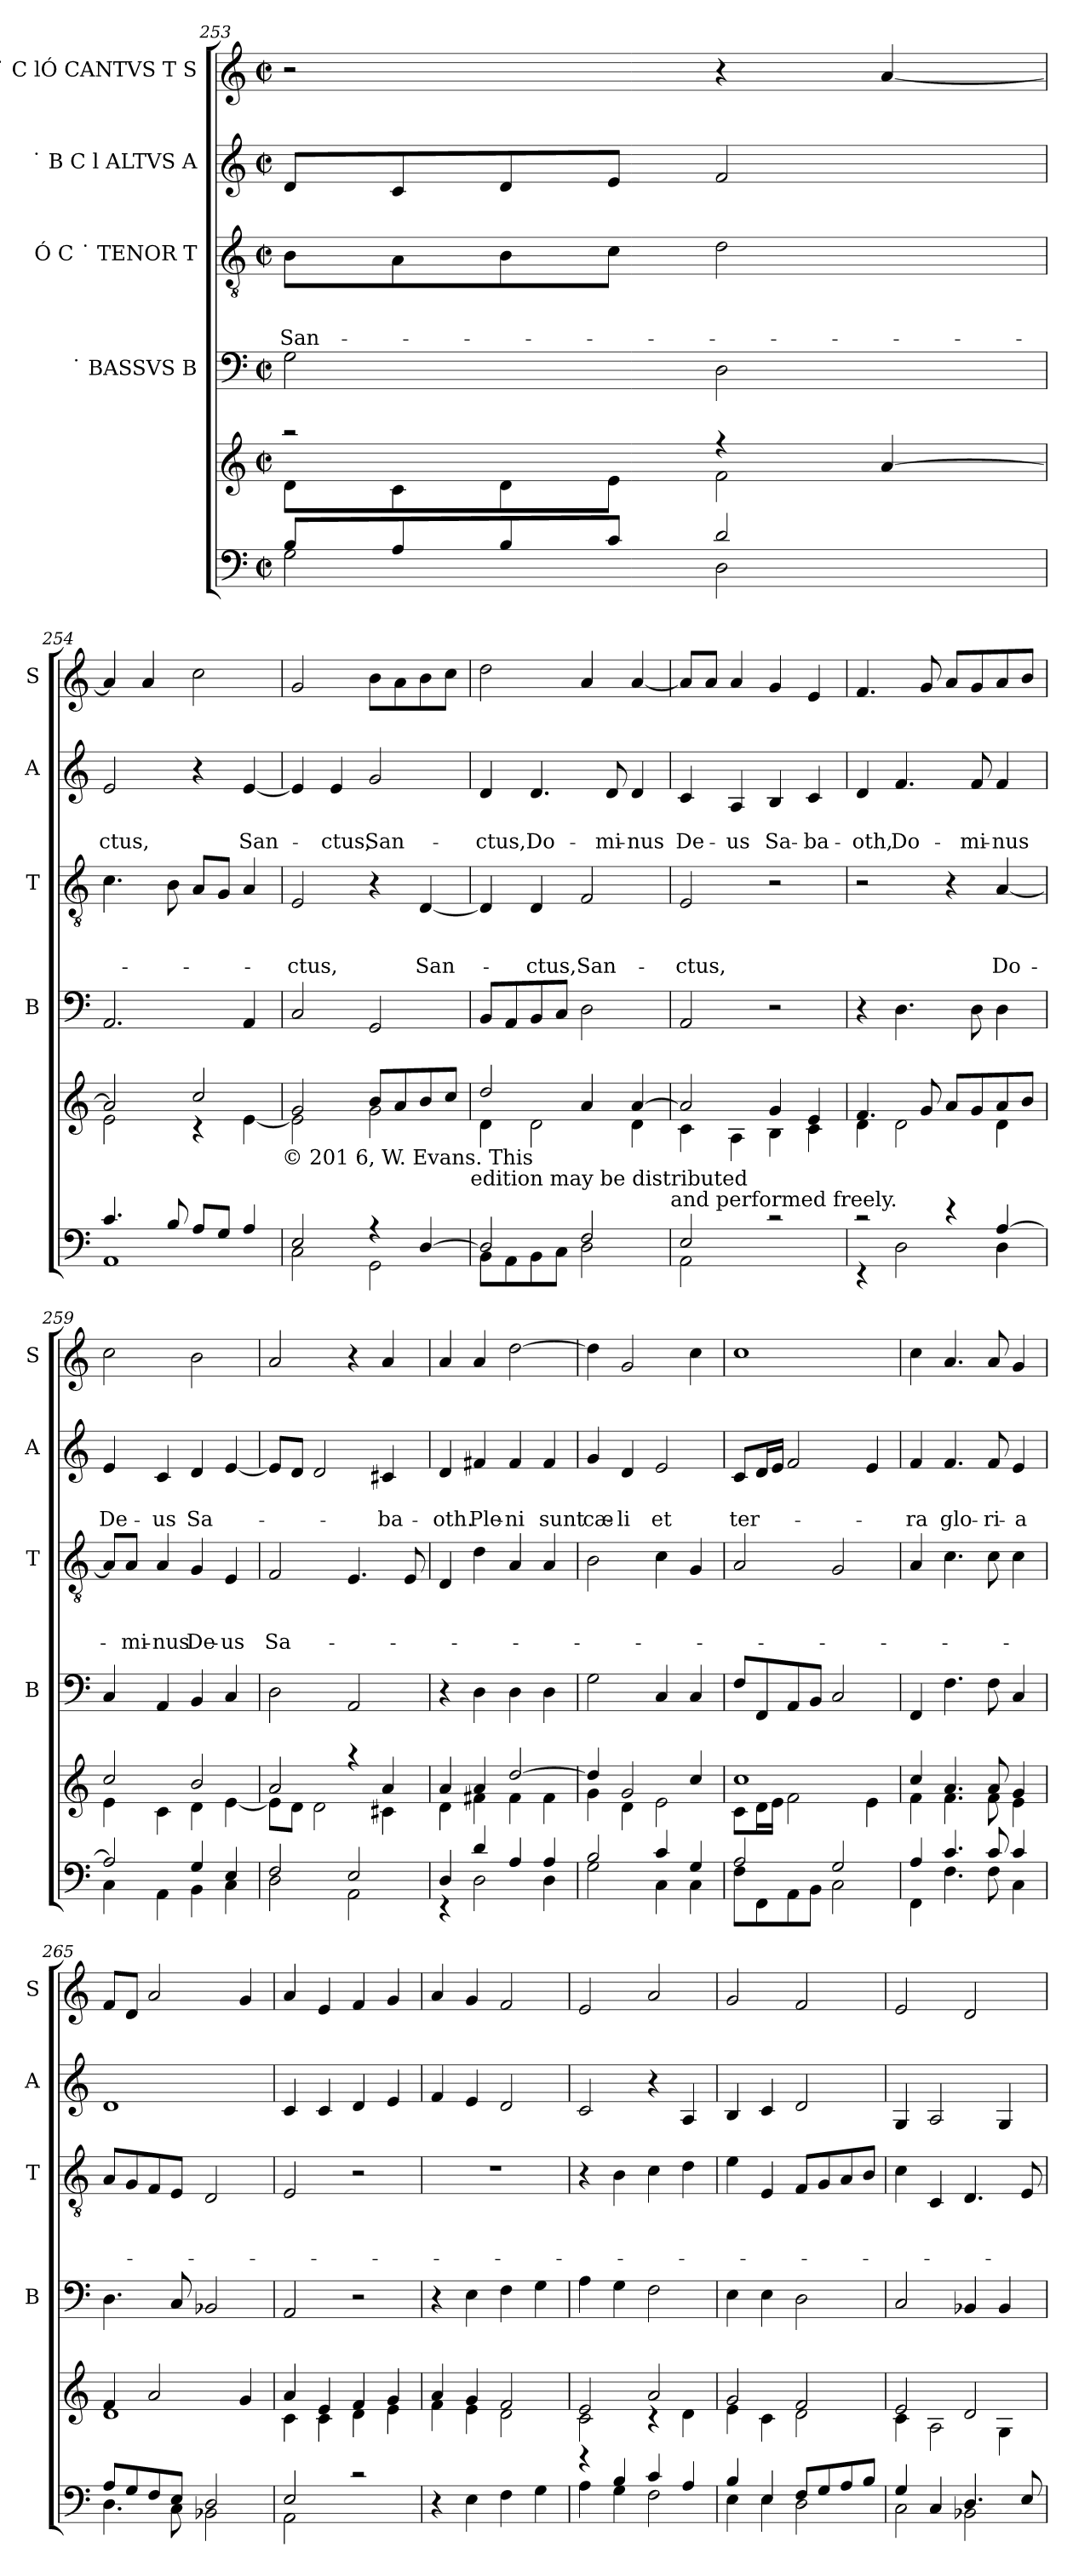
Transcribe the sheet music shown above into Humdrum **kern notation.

**kern	**kern	**kern	**kern	**text	**text	**text	**kern	**text	**text	**kern
*part6	*part5	*part4	*part3	*part3	*part3	*part3	*part2	*part2	*part2	*part1
*staff6	*staff5	*staff4	*staff3	*staff3	*staff3	*staff3	*staff2	*staff2	*staff2	*staff1
*	*	*I"˙ BASSVS B	*I"Ó C ˙ TENOR T	*	*	*	*I"˙ B C l ALTVS A	*	*	*I"˙ C lÓ CANTVS T S
*	*	*I'B	*I'T	*	*	*	*I'A	*	*	*I'S
!!LO:LB:g=z
*clefF4	*clefG2	*clefF4	*clefGv2	*	*	*	*clefG2	*	*	*clefG2
*k[]	*k[]	*k[]	*k[]	*	*	*	*k[]	*	*	*k[]
*C:	*C:	*C:	*C:	*	*	*	*C:	*	*	*C:
*M2/2	*M2/2	*M2/2	*M2/2	*	*	*	*M2/2	*	*	*M2/2
*met(c|)	*met(c|)	*met(c|)	*met(c|)	*	*	*	*met(c|)	*	*	*met(c|)
=253	=253	=253	=253	=253	=253	=253	=253	=253	=253	=253
*^	*^	*	*	*	*	*	*	*	*	*
!	!	!	!	!	!	!	!	!LO:LY:b	!	!	!	!
8B/L	2G\	2raa	8d\L	2G\	8B\L	.	.	San-	8d/L	.	.	2r
8A/	.	.	8c\	.	8A\	.	.	.	8c/	.	.	.
8B/	.	.	8d\	.	8B\	.	.	.	8d/	.	.	.
8c/J	.	.	8e\J	.	8c\J	.	.	.	8e/J	.	.	.
2d/	2D\	4ree	2f\	2D\	2d\	.	.	.	2f/	.	.	4r
.	.	[>4a/	.	.	.	.	.	.	.	.	.	[<4a/
=254	=254	=254	=254	=254	=254	=254	=254	=254	=254	=254	=254	=254
!	!	!	!	!	!	!	!	!	!	!	!LO:LY:b	!
4.c/	1AA	2a/]	2e\	2.AA/	4.c\	.	.	.	2e/	.	-ctus,	4a/]
.	.	.	.	.	.	.	.	.	.	.	.	4a/
8B/	.	.	.	.	8B\	.	.	.	.	.	.	.
8A/L	.	2cc/	4rc	.	8A/L	.	.	.	4r	.	.	2cc\
8G/J	.	.	.	.	8G/J	.	.	.	.	.	.	.
!	!	!	!	!	!	!	!	!	!	!	!LO:LY:b	!
4A/	.	.	[<4e\	4AA/	4A/	.	.	.	[<4e/	.	San-	.
!	!	!	!LO:TX:b:t=© 201 6, W. Evans. This	!	!	!	!	!	!	!	!	!
=255	=255	=255	=255	=255	=255	=255	=255	=255	=255	=255	=255	=255
!	!	!	!	!	!	!	!	!LO:LY:b	!	!	!	!
2E/	2C\	2g/	2e\]	2C/	2E/	.	.	-ctus,	4e/]	.	.	2g/
!	!	!	!	!	!	!	!	!	!	!	!LO:LY:b	!
.	.	.	.	.	.	.	.	.	4e/	.	-ctus,	.
!	!	!	!	!	!	!	!	!	!	!	!LO:LY:b	!
4rG	2GG\	8b/L	2g\	2GG/	4r	.	.	.	2g/	.	San-	8b\L
.	.	8a/	.	.	.	.	.	.	.	.	.	8a\
!	!	!	!	!	!	!	!	!LO:LY:b	!	!	!	!
[>4D/	.	8b/	.	.	[<4D/	.	.	San-	.	.	.	8b\
.	.	8cc/J	.	.	.	.	.	.	.	.	.	8cc\J
!	!	!LO:TX:b:t=edition may be distributed	!	!	!	!	!	!	!	!	!	!
=256	=256	=256	=256	=256	=256	=256	=256	=256	=256	=256	=256	=256
!	!	!	!	!	!	!	!	!	!	!	!LO:LY:b	!
2D/]	8BB\L	2dd/	4d\	8BB/L	4D/]	.	.	.	4d/	.	-ctus,	2dd\
.	8AA\	.	.	8AA/	.	.	.	.	.	.	.	.
!	!	!	!	!	!	!	!	!LO:LY:b	!	!	!LO:LY:b	!
.	8BB\	.	2d\	8BB/	4D/	.	.	-ctus,	4.d/	.	Do-	.
.	8C\J	.	.	8C/J	.	.	.	.	.	.	.	.
!	!	!	!	!	!	!	!	!LO:LY:b	!	!	!	!
2F/	2D\	4a/	.	2D\	2F/	.	.	San-	.	.	.	4a/
!	!	!	!	!	!	!	!	!	!	!	!LO:LY:b	!
.	.	.	.	.	.	.	.	.	8d/	.	-mi-	.
!	!	!	!	!	!	!	!	!	!	!	!LO:LY:b:rj	!
.	.	[>4a/	4d\	.	.	.	.	.	4d/	.	-nus	[<4a/
!	!	!	!LO:TX:b:t=and performed freely.	!	!	!	!	!	!	!	!	!
=257	=257	=257	=257	=257	=257	=257	=257	=257	=257	=257	=257	=257
!	!	!	!	!	!	!	!	!LO:LY:b	!	!	!LO:LY:b	!
2E/	2AA\	2a/]	4c\	2AA/	2E/	.	.	-ctus,	4c/	.	De-	8a/L]
.	.	.	.	.	.	.	.	.	.	.	.	8a/J
!	!	!	!	!	!	!	!	!	!	!	!LO:LY:b	!
.	.	.	4A\	.	.	.	.	.	4A/	.	-us	4a/
!	!	!	!	!	!	!	!	!	!	!	!LO:LY:b	!
2rc	2ryy	4g/	4B\	2r	2r	.	.	.	4B/	.	Sa-	4g/
!	!	!	!	!	!	!	!	!	!	!	!LO:LY:b	!
.	.	4e/	4c\	.	.	.	.	.	4c/	.	-ba-	4e/
!!LO:PB:g=z
=258	=258	=258	=258	=258	=258	=258	=258	=258	=258	=258	=258	=258
!	!	!	!	!	!	!	!	!	!	!	!LO:LY:b	!
2rc	4rEE	4.f/	4d\	4r	2r	.	.	.	4d/	.	-oth,	4.f/
!	!	!	!	!	!	!	!	!	!	!	!LO:LY:b	!
.	2D\	.	2d\	4.D\	.	.	.	.	4.f/	.	Do-	.
.	.	8g/	.	.	.	.	.	.	.	.	.	8g/
4rd	.	8a/L	.	.	4r	.	.	.	.	.	.	8a/L
!	!	!	!	!	!	!	!	!	!	!	!LO:LY:b	!
.	.	8g/	.	8D\	.	.	.	.	8f/	.	-mi-	8g/
!	!	!	!	!	!	!	!	!LO:LY:b	!	!	!LO:LY:b:rj	!
[>4A/	4D\	8a/	4d\	4D\	[<4A/	.	.	Do-	4f/	.	-nus	8a/
.	.	8b/J	.	.	.	.	.	.	.	.	.	8b/J
=259	=259	=259	=259	=259	=259	=259	=259	=259	=259	=259	=259	=259
!	!	!	!	!	!	!	!	!	!	!	!LO:LY:b	!
2A/]	4C\	2cc/	4e\	4C/	8A/L]	.	.	.	4e/	.	De-	2cc\
!	!	!	!	!	!	!	!	!LO:LY:b	!	!	!	!
.	.	.	.	.	8A/J	.	.	-mi-	.	.	.	.
!	!	!	!	!	!	!	!	!LO:LY:b:rj	!	!	!LO:LY:b	!
.	4AA\	.	4c\	4AA/	4A/	.	.	-nus	4c/	.	-us	.
!	!	!	!	!	!	!	!	!LO:LY:b	!	!	!LO:LY:b	!
4G/	4BB\	2b/	4d\	4BB/	4G/	.	.	De-	4d/	.	Sa-	2b\
!	!	!	!	!	!	!	!	!LO:LY:b	!	!	!	!
4E/	4C\	.	[<4e\	4C/	4E/	.	.	-us	[<4e/	.	.	.
=260	=260	=260	=260	=260	=260	=260	=260	=260	=260	=260	=260	=260
!	!	!	!	!	!	!	!	!LO:LY:b	!	!	!	!
2F/	2D\	2a/	8e\L]	2D\	2F/	.	.	Sa-	8e/L]	.	.	2a/
.	.	.	8d\J	.	.	.	.	.	8d/J	.	.	.
.	.	.	2d\	.	.	.	.	.	2d/	.	.	.
2E/	2AA\	4raa	.	2AA/	4.E/	.	.	.	.	.	.	4r
!	!	!	!	!	!	!	!	!	!	!	!LO:LY:b	!
.	.	4a/	4c#X\	.	.	.	.	.	4c#X/	.	-ba-	4a/
.	.	.	.	.	8E/	.	.	.	.	.	.	.
=261	=261	=261	=261	=261	=261	=261	=261	=261	=261	=261	=261	=261
!	!	!	!	!	!	!	!	!	!	!	!LO:LY:b	!
4D/	4rEE	4a/	4d\	4r	4D/	.	.	.	4d/	.	-oth.	4a/
!	!	!	!	!	!	!	!	!	!	!	!LO:LY:b	!
4d/	2D\	4a/	4f#X\	4D\	4d\	.	.	.	4f#X/	.	Ple-	4a/
!	!	!	!	!	!	!	!	!	!	!	!LO:LY:b	!
4A/	.	[>2dd/	4f#\	4D\	4A/	.	.	.	4f#/	.	-ni	[>2dd\
!	!	!	!	!	!	!	!	!	!	!	!LO:LY:b	!
4A/	4D\	.	4f#\	4D\	4A/	.	.	.	4f#/	.	sunt	.
=262	=262	=262	=262	=262	=262	=262	=262	=262	=262	=262	=262	=262
!	!	!	!	!	!	!	!	!	!	!	!LO:LY:b	!
2B/	2G\	4dd/]	4g\	2G\	2B\	.	.	.	4g/	.	cæ-	4dd\]
!	!	!	!	!	!	!	!	!	!	!	!LO:LY:b	!
.	.	2g/	4d\	.	.	.	.	.	4d/	.	-li	2g/
!	!	!	!	!	!	!	!	!	!	!	!LO:LY:b	!
4c/	4C\	.	2e\	4C/	4c\	.	.	.	2e/	.	et	.
4G/	4C\	4cc/	.	4C/	4G/	.	.	.	.	.	.	4cc\
!!LO:LB:g=z
=263	=263	=263	=263	=263	=263	=263	=263	=263	=263	=263	=263	=263
!	!	!	!	!	!	!	!	!	!	!	!LO:LY:b	!
2A/	8F\L	1cc	8c\L	8F/L	2A/	.	.	.	8c/L	.	ter-	1cc
.	8FF\	.	16d\L	8FF/	.	.	.	.	16d/L	.	.	.
.	.	.	16e\JJ	.	.	.	.	.	16e/JJ	.	.	.
.	8AA\	.	2f\	8AA/	.	.	.	.	2f/	.	.	.
.	8BB\J	.	.	8BB/J	.	.	.	.	.	.	.	.
2G/	2C\	.	.	2C/	2G/	.	.	.	.	.	.	.
.	.	.	4e\	.	.	.	.	.	4e/	.	.	.
=264	=264	=264	=264	=264	=264	=264	=264	=264	=264	=264	=264	=264
!	!	!	!	!	!	!	!	!	!	!	!LO:LY:b	!
4A/	4FF\	4cc/	4f\	4FF/	4A/	.	.	.	4f/	.	-ra	4cc\
!	!	!	!	!	!	!	!	!	!	!	!LO:LY:b	!
4.c/	4.F\	4.a/	4.f\	4.F\	4.c\	.	.	.	4.f/	.	glo-	4.a/
!	!	!	!	!	!	!	!	!	!	!	!LO:LY:b	!
8c/	8F\	8a/	8f\	8F\	8c\	.	.	.	8f/	.	-ri-	8a/
!	!	!	!	!	!	!	!	!	!	!	!LO:LY:b	!
4c/	4C\	4g/	4e\	4C/	4c\	.	.	.	4e/	.	-a	4g/
=265	=265	=265	=265	=265	=265	=265	=265	=265	=265	=265	=265	=265
8A/L	4.D\	4f/	1d	4.D\	8A/L	.	.	.	1d	.	.	8f/L
8G/	.	.	.	.	8G/	.	.	.	.	.	.	8d/J
8F/	.	2a/	.	.	8F/	.	.	.	.	.	.	2a/
8E/J	8C\	.	.	8C/	8E/J	.	.	.	.	.	.	.
2D/	2BB-X\	.	.	2BB-X/	2D/	.	.	.	.	.	.	.
.	.	4g/	.	.	.	.	.	.	.	.	.	4g/
=266	=266	=266	=266	=266	=266	=266	=266	=266	=266	=266	=266	=266
2E/	2AA\	4a/	4c\	2AA/	2E/	.	.	.	4c/	.	.	4a/
.	.	4e/	4c\	.	.	.	.	.	4c/	.	.	4e/
2rc	2ryy	4f/	4d\	2r	2r	.	.	.	4d/	.	.	4f/
.	.	4g/	4e\	.	.	.	.	.	4e/	.	.	4g/
*v	*v	*	*	*	*	*	*	*	*	*	*	*
=267	=267	=267	=267	=267	=267	=267	=267	=267	=267	=267	=267
4r	4a/	4f\	4r	1r	.	.	.	4f/	.	.	4a/
4E\	4g/	4e\	4E\	.	.	.	.	4e/	.	.	4g/
4F\	2f/	2d\	4F\	.	.	.	.	2d/	.	.	2f/
4G\	.	.	4G\	.	.	.	.	.	.	.	.
!!LO:PB:g=z
=268	=268	=268	=268	=268	=268	=268	=268	=268	=268	=268	=268
*^	*	*	*	*	*	*	*	*	*	*	*
4rf	4A\	2e/	2c\	4A\	4r	.	.	.	2c/	.	.	2e/
4B/	4G\	.	.	4G\	4B\	.	.	.	.	.	.	.
4c/	2F\	2a/	4rc	2F\	4c\	.	.	.	4r	.	.	2a/
4A/	.	.	4d\	.	4d\	.	.	.	4A/	.	.	.
=269	=269	=269	=269	=269	=269	=269	=269	=269	=269	=269	=269	=269
4B/	4E\	2g/	4e\	4E\	4e\	.	.	.	4B/	.	.	2g/
4E/	4E\	.	4c\	4E\	4E/	.	.	.	4c/	.	.	.
8F/L	2D\	2f/	2d\	2D\	8F/L	.	.	.	2d/	.	.	2f/
8G/	.	.	.	.	8G/	.	.	.	.	.	.	.
8A/	.	.	.	.	8A/	.	.	.	.	.	.	.
8B/J	.	.	.	.	8B/J	.	.	.	.	.	.	.
=270	=270	=270	=270	=270	=270	=270	=270	=270	=270	=270	=270	=270
4G/	2C\	2e/	4c\	2C/	4c\	.	.	.	4G/	.	.	2e/
4C/	.	.	2A\	.	4C/	.	.	.	2A/	.	.	.
4.D/	2BB-X\	2d/	.	4BB-X/	4.D/	.	.	.	.	.	.	2d/
.	.	.	4G\	4BB-/	.	.	.	.	4G/	.	.	.
8E/	.	.	.	.	8E/	.	.	.	.	.	.	.
*v	*v	*	*	*	*	*	*	*	*	*	*	*
*	*v	*v	*	*	*	*	*	*	*	*	*
=	=	=	=	=	=	=	=	=	=	=
*-	*-	*-	*-	*-	*-	*-	*-	*-	*-	*-
